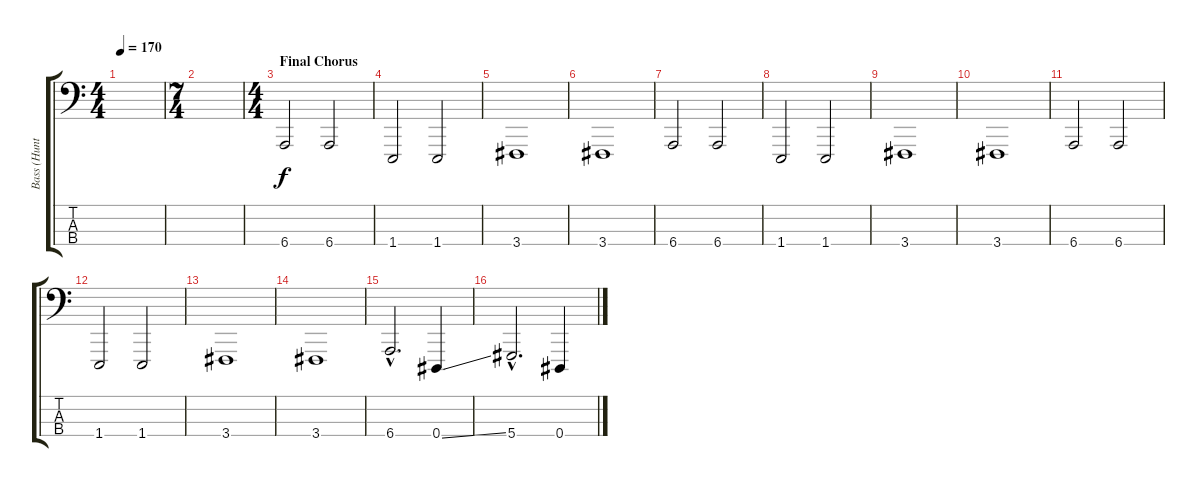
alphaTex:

\track ("Bass (Hunter)" "Bass (Hunt") {instrument lead8bassandlead}
\staff {score tabs}
\tuning (Gb2 Db2 Ab1 Eb1) {hide}
\ts (4 4)
\tempo 170
\clef f4
\ks c
|
\ts (7 4)
|
\ts (4 4)
\section ("" "Final Chorus")
6.4.2 6.4.2 |
1.4.2 1.4.2 |
3.4.1 |
3.4.1 |
6.4.2 6.4.2 |
1.4.2 1.4.2 |
3.4.1 |
3.4.1 |
6.4.2 6.4.2 |
1.4.2 1.4.2 |
3.4.1 |
3.4.1 |
6.4{hac}.2{d} 0.4{ss}.4 |
5.4{hac}.2{d} 0.4{ss}.4
